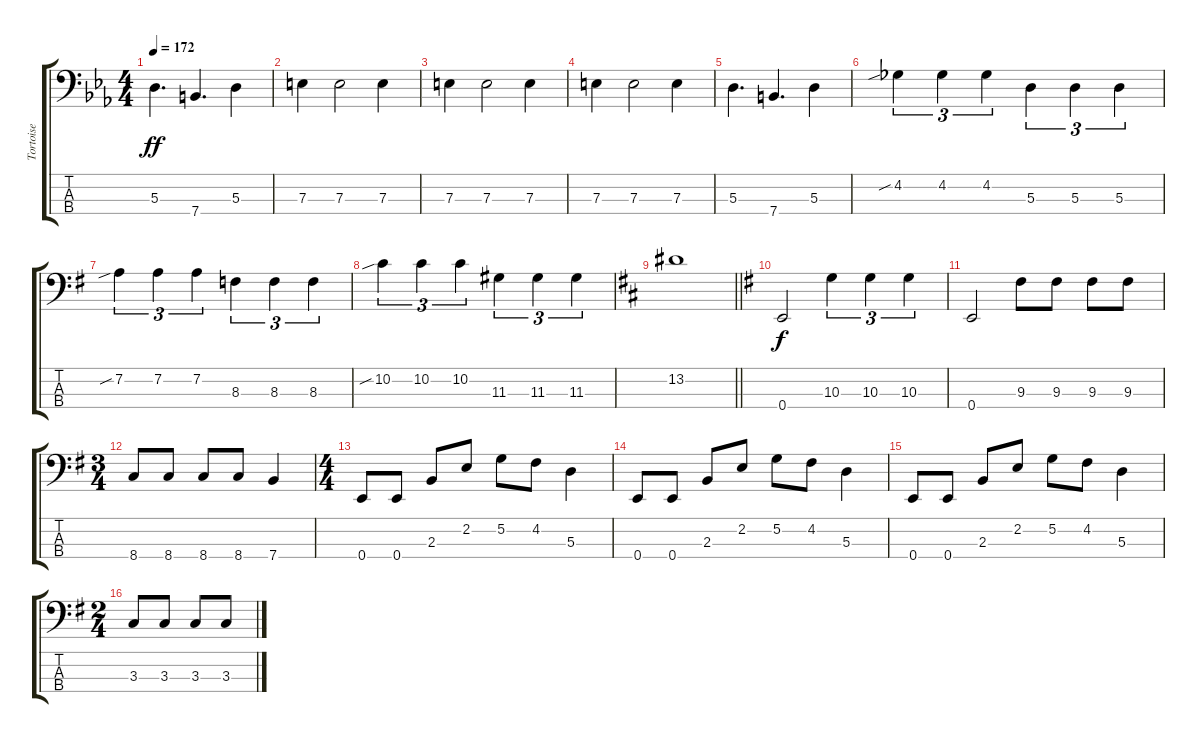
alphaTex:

\track ("Tortoise" "Tortoise") {instrument electricbassfinger}
\staff {score tabs}
\tuning (G2 D2 A1 E1) {hide}
\ts (4 4)
\tempo 172
\clef f4
\ks eb
5.3.4{d dy ff} 7.4.4{d} 5.3.4 |
7.3.4 7.3.2 7.3.4 |
7.3.4 7.3.2 7.3.4 |
7.3.4 7.3.2 7.3.4 |
5.3.4{d} 7.4.4{d} 5.3.4 |
4.2{sib}.4{tu (3 2)} 4.2.4{tu (3 2)} 4.2.4{tu (3 2)} 5.3.4{tu (3 2)} 5.3.4{tu (3 2)} 5.3.4{tu (3 2)} |
\ks g
7.2{sib}.4{tu (3 2)} 7.2.4{tu (3 2)} 7.2.4{tu (3 2)} 8.3.4{tu (3 2)} 8.3.4{tu (3 2)} 8.3.4{tu (3 2)} |
10.2{sib}.4{tu (3 2)} 10.2.4{tu (3 2)} 10.2.4{tu (3 2)} 11.3.4{tu (3 2)} 11.3.4{tu (3 2)} 11.3.4{tu (3 2)} |
\barLineRight lightlight
\ks d
13.2.1 |
\section ("" "")
\ks g
0.4.2{dy f} 10.3.4{tu (3 2)} 10.3.4{tu (3 2)} 10.3.4{tu (3 2)} |
0.4.2 9.3.8 9.3.8 9.3.8 9.3.8 |
\ts (3 4)
8.4.8 8.4.8 8.4.8 8.4.8 7.4.4 |
\ts (4 4)
0.4.8 0.4.8 2.3.8 2.2.8 5.2.8 4.2.8 5.3.4 |
0.4.8 0.4.8 2.3.8 2.2.8 5.2.8 4.2.8 5.3.4 |
0.4.8 0.4.8 2.3.8 2.2.8 5.2.8 4.2.8 5.3.4 |
\ts (2 4)
3.3.8 3.3.8 3.3.8 3.3.8
